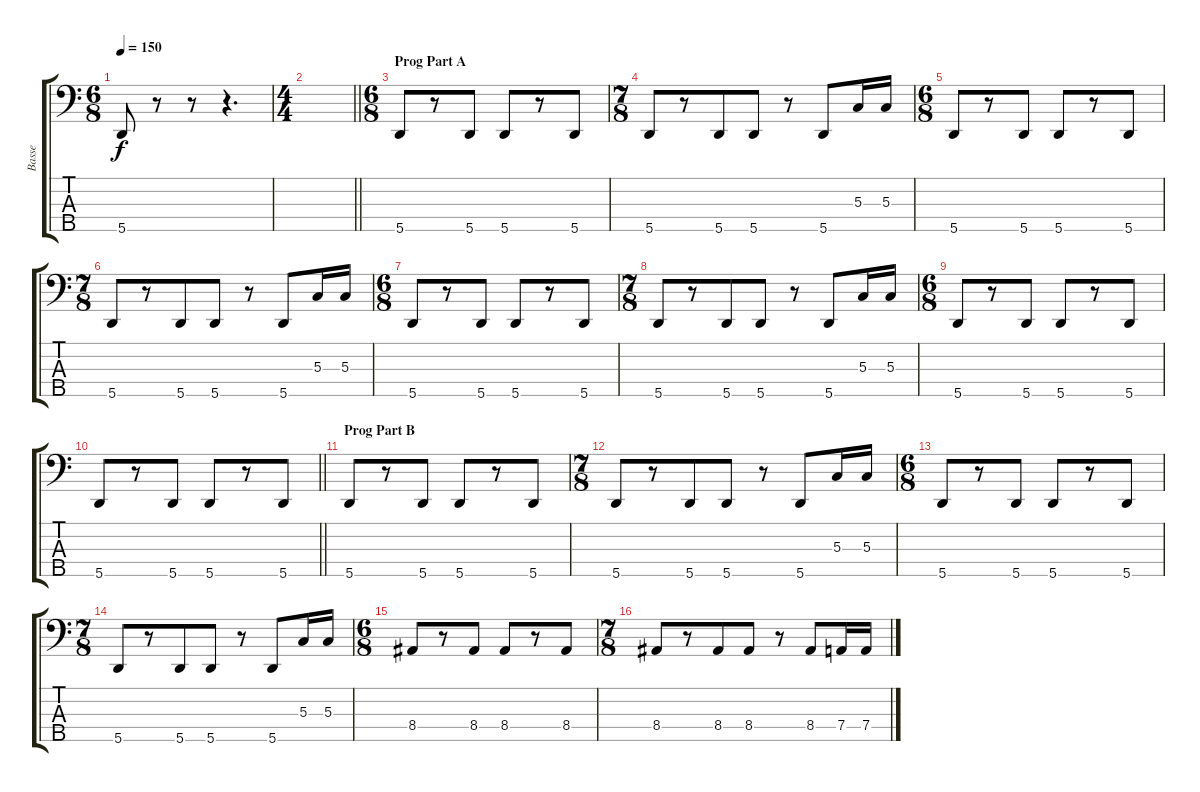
\track ("Basse" "Basse") {solo instrument electricbasspick}
\staff {score tabs}
\tuning (F2 C2 G1 D1 A0) {hide}
\ts (6 8)
\tempo 150
\clef f4
\ks c
5.5.8{dy f} r.8 r.8 r.4{d} |
\ts (4 4)
\barLineRight lightlight
|
\ts (6 8)
\section ("" "Prog Part A")
5.5.8 r.8 5.5.8 5.5.8 r.8 5.5.8 |
\ts (7 8)
5.5.8 r.8 5.5.8 5.5.8 r.8 5.5.8 5.3.16 5.3.16 |
\ts (6 8)
5.5.8 r.8 5.5.8 5.5.8 r.8 5.5.8 |
\ts (7 8)
5.5.8 r.8 5.5.8 5.5.8 r.8 5.5.8 5.3.16 5.3.16 |
\ts (6 8)
5.5.8 r.8 5.5.8 5.5.8 r.8 5.5.8 |
\ts (7 8)
5.5.8 r.8 5.5.8 5.5.8 r.8 5.5.8 5.3.16 5.3.16 |
\ts (6 8)
5.5.8 r.8 5.5.8 5.5.8 r.8 5.5.8 |
\barLineRight lightlight
5.5.8 r.8 5.5.8 5.5.8 r.8 5.5.8 |
\section ("" "Prog Part B")
5.5.8 r.8 5.5.8 5.5.8 r.8 5.5.8 |
\ts (7 8)
5.5.8 r.8 5.5.8 5.5.8 r.8 5.5.8 5.3.16 5.3.16 |
\ts (6 8)
5.5.8 r.8 5.5.8 5.5.8 r.8 5.5.8 |
\ts (7 8)
5.5.8 r.8 5.5.8 5.5.8 r.8 5.5.8 5.3.16 5.3.16 |
\ts (6 8)
8.4.8 r.8 8.4.8 8.4.8 r.8 8.4.8 |
\ts (7 8)
8.4.8 r.8 8.4.8 8.4.8 r.8 8.4.8 7.4.16 7.4.16
